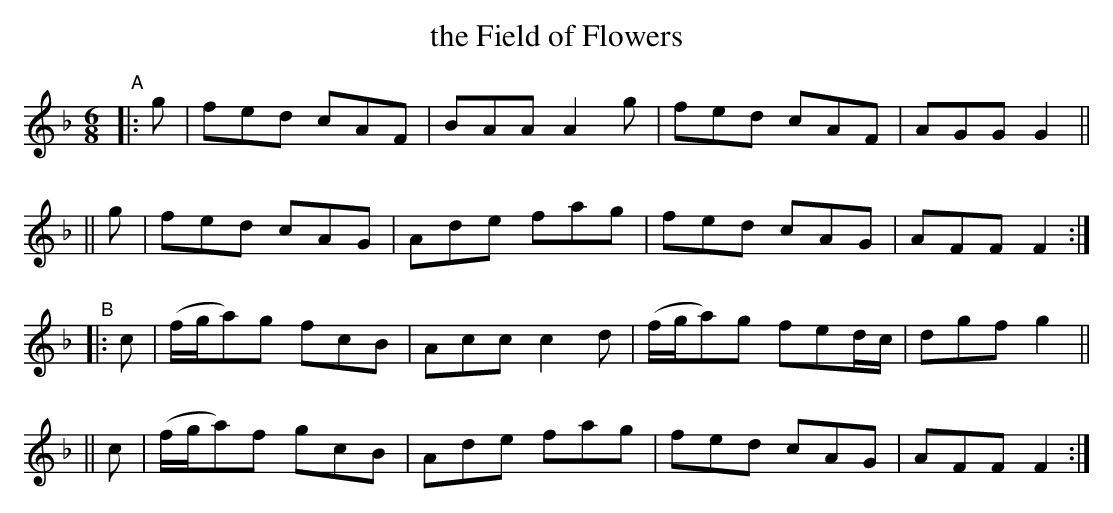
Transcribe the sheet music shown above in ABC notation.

X:1
T: the Field of Flowers
M: 6/8
L: 1/8
K: F
"^A"\
|: g | fed cAF | BAA A2g | fed cAF | AGG G2 ||
|| g | fed cAG | Ade fag | fed cAG | AFF F2 :|
"^B"\
|: c | (f/g/a)g fcB | Acc c2d | (f/g/a)g fed/c/ | dgf g2 ||
|| c | (f/g/a)f gcB | Ade fag | fed cAG | AFF F2 :|
